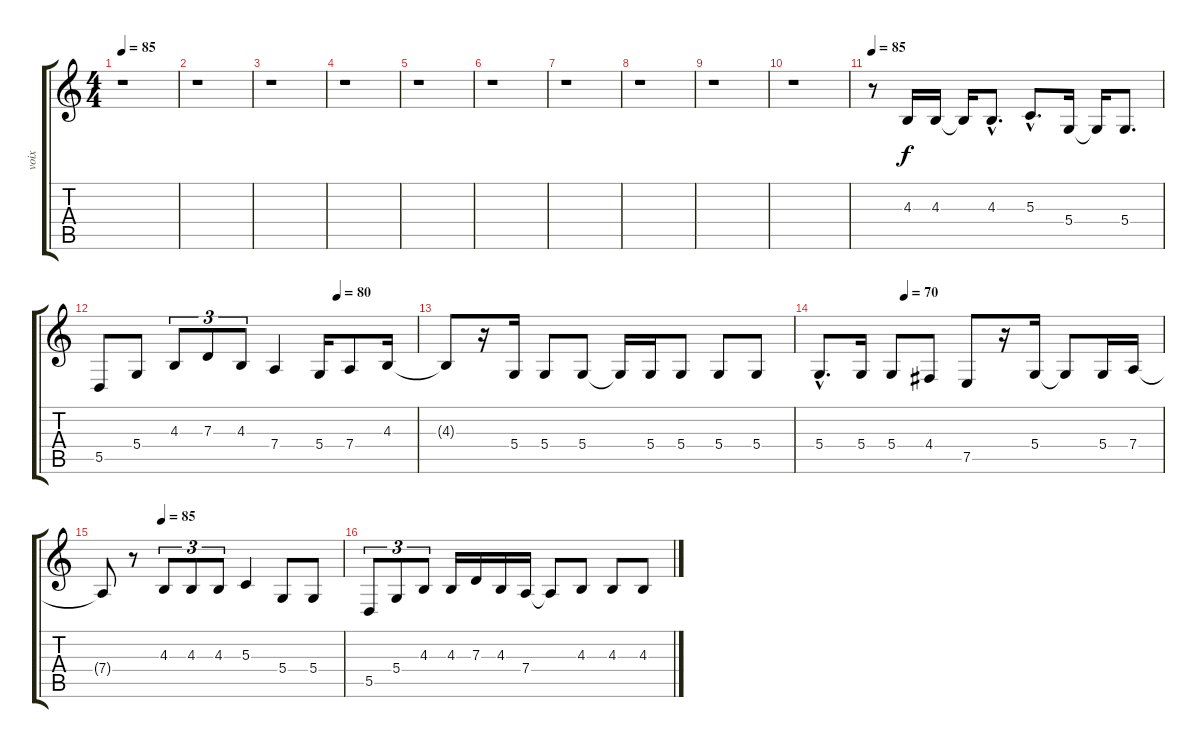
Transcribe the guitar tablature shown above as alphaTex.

\track ("voix" "voix") {instrument voiceoohs}
\staff {score tabs}
\tuning (E4 B3 G3 D3 A2 E2) {hide}
\ts (4 4)
\tempo 85
\clef g2
\ks c
r.1{dy f instrument voiceoohs} |
r.1 |
r.1 |
r.1 |
r.1 |
r.1 |
r.1 |
r.1 |
r.1 |
r.1 |
\tempo 85
r.8 4.3.16 4.3.16 4.3{t}.16 4.3{hac}.8{d} 5.3{hac}.8{d} 5.4.16 5.4{t}.16 5.4.8{d} |
\tempo (80 0.75)
5.5.8 5.4.8 4.3.8{tu (3 2)} 7.3.8{tu (3 2)} 4.3.8{tu (3 2)} 7.4.4 5.4.16 7.4.8 4.3.16 |
4.3{t}.8 r.16 5.4.16 5.4.8 5.4.8 5.4{t}.16 5.4.16 5.4.8 5.4.8 5.4.8 |
\tempo (70 0.25)
5.4{hac}.8{d} 5.4.16 5.4.8 4.4.8 7.5.8 r.16 5.4.16 5.4{t}.8 5.4.16 7.4.16 |
\tempo (85 0.25)
7.4{t}.8 r.8 4.3.8{tu (3 2)} 4.3.8{tu (3 2)} 4.3.8{tu (3 2)} 5.3.4 5.4.8 5.4.8 |
5.5.8{tu (3 2)} 5.4.8{tu (3 2)} 4.3.8{tu (3 2)} 4.3.16 7.3.16 4.3.16 7.4.16 7.4{t}.8 4.3.8 4.3.8 4.3.8
